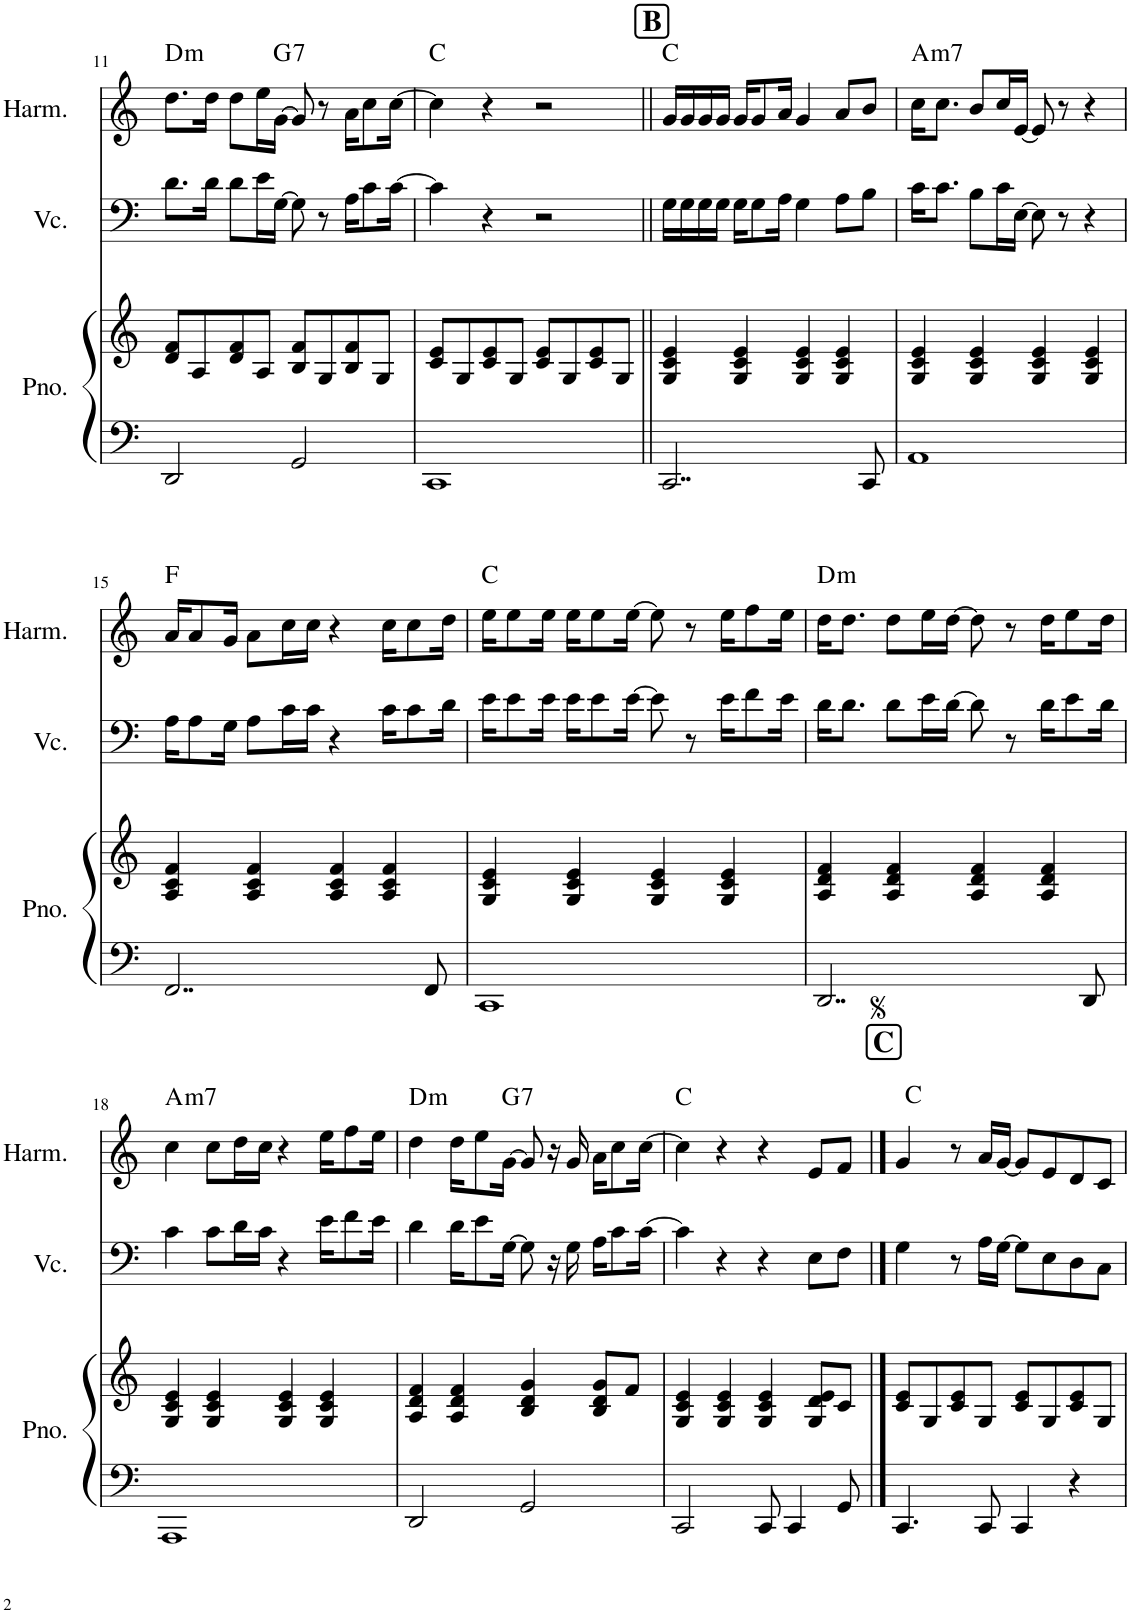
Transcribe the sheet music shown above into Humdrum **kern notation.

**kern	**kern	**kern	**kern	**harte
*part3	*part3	*part2	*part1	*part1
*staff4	*staff3	*staff2	*staff1	*
*I"ピアノ	*	*I"チェロ	*I"ハーモニカ	*
!!LO:PB:g=z
*clefF4	*clefG2	*clefF4	*clefG2	*
*k[]	*k[]	*k[]	*k[]	*
*M4/4	*M4/4	*M4/4	*M4/4	*
=11	=11	=11	=11	=11
!	!	!	!	!LO:H:kt=m
2DD/	8d/ 8f/L	8.d\L	8.dd\L	D:min
.	8A/	.	.	.
.	.	16d\Jk	16dd\Jk	.
.	8d/ 8f/	8d\L	8dd\L	.
.	8A/J	16e\L	16ee\L	.
!	!	!	!	!LO:H:kt=7
.	.	[16G\JJ	[16g\JJ	G:7
2GG/	8B/ 8f/L	8G\]	8g/]	.
.	8G/	8r	8r	.
.	8B/ 8f/	16A\KL	16a\KL	.
.	.	8c\	8cc\	.
.	8G/J	.	.	.
.	.	[16c\Jk	[16cc\Jk	.
=12	=12	=12	=12	=12
1CC	8c/ 8e/L	4c\]	4cc\]	C:maj
.	8G/	.	.	.
.	8c/ 8e/	4r	4r	.
.	8G/J	.	.	.
.	8c/ 8e/L	2r	2r	.
.	8G/	.	.	.
.	8c/ 8e/	.	.	.
.	8G/J	.	.	.
!!LO:REH:place=s1:a:B:cj:fs=14:t=B
=13||	=13||	=13||	=13||	=13||
2..CC/	4G/ 4c/ 4e/	16G\LL	16g/LL	C:maj
.	.	16G\	16g/	.
.	.	16G\	16g/	.
.	.	16G\JJ	16g/JJ	.
.	4G/ 4c/ 4e/	16G\KL	16g/KL	.
.	.	8G\	8g/	.
.	.	16A\Jk	16a/Jk	.
.	4G/ 4c/ 4e/	4G\	4g/	.
.	4G/ 4c/ 4e/	8A\L	8a/L	.
8CC/	.	8B\J	8b/J	.
=14	=14	=14	=14	=14
!	!	!	!	!LO:H:kt=m7
1AA	4G/ 4c/ 4e/	16c\KL	16cc\KL	A:min7
.	.	8.c\J	8.cc\J	.
.	4G/ 4c/ 4e/	8B\L	8b/L	.
.	.	16c\L	16cc/L	.
.	.	[16E\JJ	[16e/JJ	.
.	4G/ 4c/ 4e/	8E\]	8e/]	.
.	.	8r	8r	.
.	4G/ 4c/ 4e/	4r	4r	.
!!LO:LB:g=z
=15	=15	=15	=15	=15
2..FF/	4A/ 4c/ 4f/	16A\KL	16a/KL	F:maj
.	.	8A\	8a/	.
.	.	16G\Jk	16g/Jk	.
.	4A/ 4c/ 4f/	8A\L	8a\L	.
.	.	16c\L	16cc\L	.
.	.	16c\JJ	16cc\JJ	.
.	4A/ 4c/ 4f/	4r	4r	.
.	4A/ 4c/ 4f/	16c\KL	16cc\KL	.
.	.	8c\	8cc\	.
8FF/	.	.	.	.
.	.	16d\Jk	16dd\Jk	.
=16	=16	=16	=16	=16
1CC	4G/ 4c/ 4e/	16e\KL	16ee\KL	C:maj
.	.	8e\	8ee\	.
.	.	16e\Jk	16ee\Jk	.
.	4G/ 4c/ 4e/	16e\KL	16ee\KL	.
.	.	8e\	8ee\	.
.	.	[16e\Jk	[16ee\Jk	.
.	4G/ 4c/ 4e/	8e\]	8ee\]	.
.	.	8r	8r	.
.	4G/ 4c/ 4e/	16e\KL	16ee\KL	.
.	.	8f\	8ff\	.
.	.	16e\Jk	16ee\Jk	.
=17	=17	=17	=17	=17
!	!	!	!	!LO:H:kt=m
2..DD/	4A/ 4d/ 4f/	16d\KL	16dd\KL	D:min
.	.	8.d\J	8.dd\J	.
.	4A/ 4d/ 4f/	8d\L	8dd\L	.
.	.	16e\L	16ee\L	.
.	.	[16d\JJ	[16dd\JJ	.
.	4A/ 4d/ 4f/	8d\]	8dd\]	.
.	.	8r	8r	.
.	4A/ 4d/ 4f/	16d\KL	16dd\KL	.
.	.	8e\	8ee\	.
8DD/	.	.	.	.
.	.	16d\Jk	16dd\Jk	.
!!LO:LB:g=z
=18	=18	=18	=18	=18
!	!	!	!	!LO:H:kt=m7
1AAA	4G/ 4c/ 4e/	4c\	4cc\	A:min7
.	4G/ 4c/ 4e/	8c\L	8cc\L	.
.	.	16d\L	16dd\L	.
.	.	16c\JJ	16cc\JJ	.
.	4G/ 4c/ 4e/	4r	4r	.
.	4G/ 4c/ 4e/	16e\KL	16ee\KL	.
.	.	8f\	8ff\	.
.	.	16e\Jk	16ee\Jk	.
=19	=19	=19	=19	=19
!	!	!	!	!LO:H:kt=m
2DD/	4A/ 4d/ 4f/	4d\	4dd\	D:min
.	4A/ 4d/ 4f/	16d\KL	16dd\KL	.
.	.	8e\	8ee\	.
!	!	!	!	!LO:H:kt=7
.	.	[16G\Jk	[16g\Jk	G:7
2GG/	4B/ 4d/ 4g/	8G\]	8g/]	.
.	.	16r	16r	.
.	.	16G\	16g/	.
.	8B/ 8d/ 8g/L	16A\KL	16a\KL	.
.	.	8c\	8cc\	.
.	8f/J	.	.	.
.	.	[16c\Jk	[16cc\Jk	.
=20	=20	=20	=20	=20
2CC/	4G/ 4c/ 4e/	4c\]	4cc\]	C:maj
.	4G/ 4c/ 4e/	4r	4r	.
8CC/	4G/ 4c/ 4e/	4r	4r	.
4CC/	.	.	.	.
.	8G/ 8d/ 8e/L	8E\L	8e/L	.
8GG/	8c/J	8F\J	8f/J	.
!!LO:REH:place=s1:a:B:cj:fs=14:t=C
==21	==21	==21	==21	==21
4.CC/	8c/ 8e/L	4G\	4g/	C:maj
.	8G/	.	.	.
.	8c/ 8e/	8r	8r	.
8CC/	8G/J	16A\LL	16a/LL	.
.	.	[16G\JJ	[16g/JJ	.
4CC/	8c/ 8e/L	8G\L]	8g/L]	.
.	8G/	8E\	8e/	.
4r	8c/ 8e/	8D\	8d/	.
.	8G/J	8C\J	8c/J	.
=	=	=	=	=
*-	*-	*-	*-	*-
